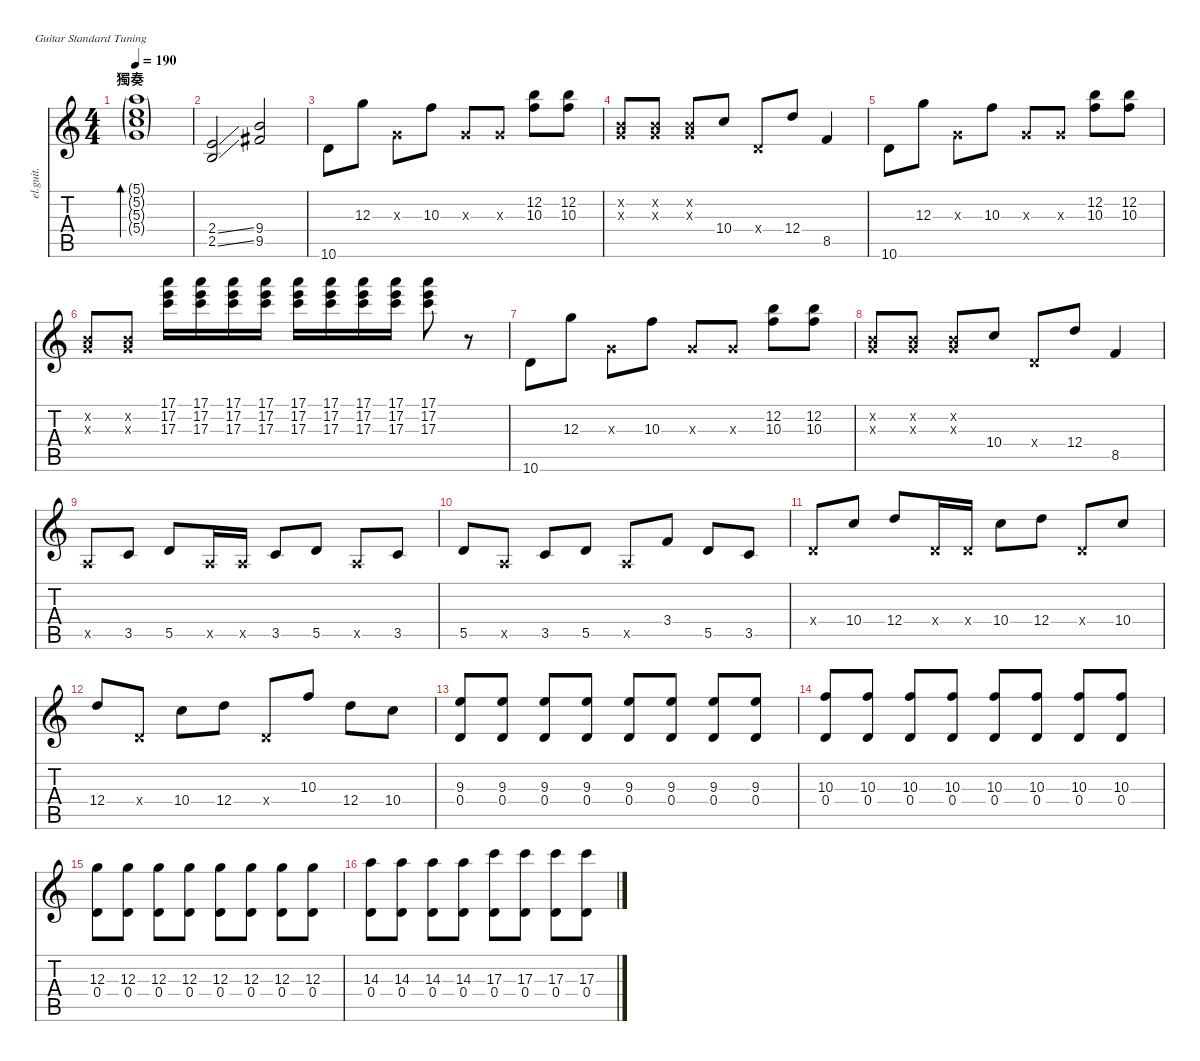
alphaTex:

\defaultSystemsLayout 4
\hideDynamics
\bracketExtendMode nobrackets
\track ("後藤ひとり" "el.guit.") {solo instrument electricguitarclean}
\staff {score tabs}
\tuning (E4 B3 G3 D3 A2 E2)
\ts (4 4)
\section ("" "獨奏")
\tempo 190
\clef g2
\ks c
(5.1{g} 5.2{g} 5.3{g} 5.4{g}).1{bd 120 dy mf instrument electricguitarclean beam Down} |
(2.4{ss} 2.5{ss}).2{beam Up} (9.4 9.5{acc #}).2{beam Up} |
10.6.8{beam Down} 12.3.8{beam Down} 0.3{x}.8{beam Down} 10.3.8{beam Down} 0.3{x}.8{beam Up} 0.3{x}.8{beam Up} (12.2 10.3).8{beam Down} (12.2 10.3).8{beam Down} |
(0.3{x} 0.2{x}).8{beam Up} (0.2{x} 0.3{x}).8{beam Up} (0.3{x} 0.2{x}).8{beam Up} 10.4.8{beam Up} 0.4{x}.8{beam Up} 12.4.8{beam Up} 8.5.4{beam Up} |
10.6.8{beam Down} 12.3.8{beam Down} 0.3{x}.8{beam Down} 10.3.8{beam Down} 0.3{x}.8{beam Up} 0.3{x}.8{beam Up} (12.2 10.3).8{beam Down} (12.2 10.3).8{beam Down} |
(0.2{x} 0.3{x}).8{beam Up} (0.2{x} 0.3{x}).8{beam Up} (17.3 17.2 17.1).16{beam Down} (17.3 17.2 17.1).16{beam Down} (17.3 17.2 17.1).16{beam Down} (17.3 17.2 17.1).16{beam Down} (17.3 17.2 17.1).16{beam Down} (17.3 17.2 17.1).16{beam Down} (17.3 17.2 17.1).16{beam Down} (17.3 17.2 17.1).16{beam Down} (17.3 17.2 17.1).8{beam Down} r.8{beam Down} |
10.6.8{beam Down} 12.3.8{beam Down} 0.3{x}.8{beam Down} 10.3.8{beam Down} 0.3{x}.8{beam Up} 0.3{x}.8{beam Up} (12.2 10.3).8{beam Down} (12.2 10.3).8{beam Down} |
(0.3{x} 0.2{x}).8{beam Up} (0.2{x} 0.3{x}).8{beam Up} (0.3{x} 0.2{x}).8{beam Up} 10.4.8{beam Up} 0.4{x}.8{beam Up} 12.4.8{beam Up} 8.5.4{beam Up} |
0.5{x}.8{beam Up} 3.5.8{beam Up} 5.5.8{beam Up} 0.5{x}.16{beam Up} 0.5{x}.16{beam Up} 3.5.8{beam Up} 5.5.8{beam Up} 0.5{x}.8{beam Up} 3.5.8{beam Up} |
5.5.8{beam Up} 0.5{x}.8{beam Up} 3.5.8{beam Up} 5.5.8{beam Up} 0.5{x}.8{beam Up} 3.4.8{beam Up} 5.5.8{beam Up} 3.5.8{beam Up} |
0.4{x}.8{beam Up} 10.4.8{beam Up} 12.4.8{beam Up} 0.4{x}.16{beam Up} 0.4{x}.16{beam Up} 10.4.8{beam Down} 12.4.8{beam Down} 0.4{x}.8{beam Up} 10.4.8{beam Up} |
12.4.8{beam Up} 0.4{x}.8{beam Up} 10.4.8{beam Down} 12.4.8{beam Down} 0.4{x}.8{beam Up} 10.3.8{beam Up} 12.4.8{beam Down} 10.4.8{beam Down} |
(0.4 9.3).8{beam Up} (0.4 9.3).8{beam Up} (0.4 9.3).8{beam Up} (0.4 9.3).8{beam Up} (0.4 9.3).8{beam Up} (0.4 9.3).8{beam Up} (0.4 9.3).8{beam Up} (0.4 9.3).8{beam Up} |
(10.3 0.4).8{beam Up} (10.3 0.4).8{beam Up} (10.3 0.4).8{beam Up} (10.3 0.4).8{beam Up} (10.3 0.4).8{beam Up} (10.3 0.4).8{beam Up} (10.3 0.4).8{beam Up} (10.3 0.4).8{beam Up} |
(12.3 0.4).8{beam Down} (12.3 0.4).8{beam Down} (12.3 0.4).8{beam Down} (12.3 0.4).8{beam Down} (12.3 0.4).8{beam Down} (12.3 0.4).8{beam Down} (12.3 0.4).8{beam Down} (12.3 0.4).8{beam Down} |
(14.3 0.4).8{beam Down} (14.3 0.4).8{beam Down} (14.3 0.4).8{beam Down} (14.3 0.4).8{beam Down} (17.3 0.4).8{beam Down} (17.3 0.4).8{beam Down} (17.3 0.4).8{beam Down} (17.3 0.4).8{beam Down}
